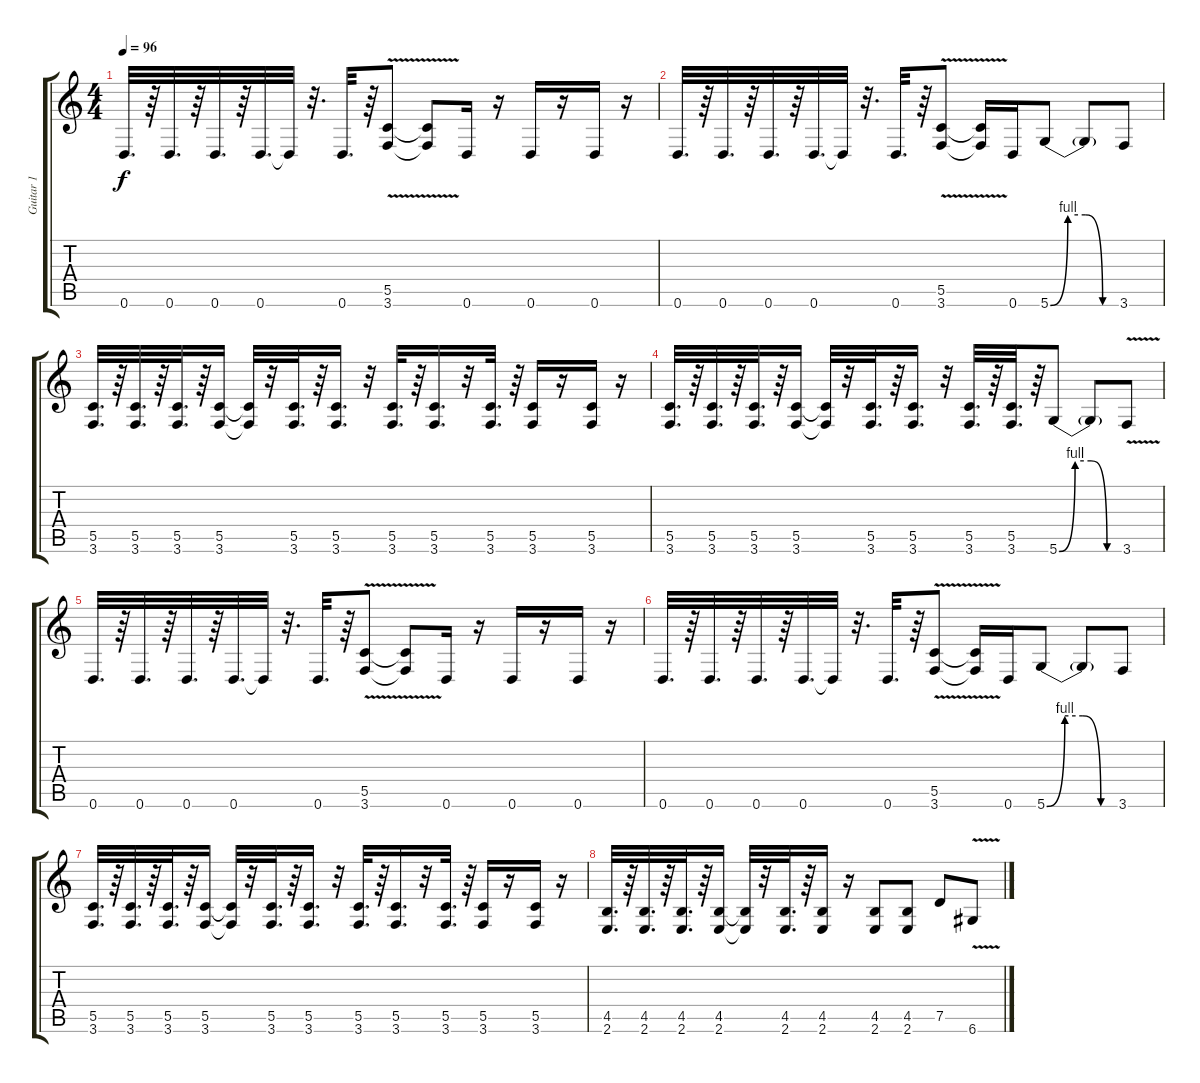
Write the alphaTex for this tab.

\track ("Guitar 1" "Guitar 1") {instrument distortionguitar}
\staff {score tabs}
\tuning (D4 A3 F3 C3 G2 D2) {hide}
\ts (4 4)
\tempo 96
\clef g2
\ks c
0.6.32{d dy f} r.64 0.6.32{d} r.64 0.6.32{d} r.64 0.6.32{d} 0.6{t}.32 r.32{d} 0.6.32{d} r.64 (5.5{v} 3.6{v}).8 (5.5{v t} 3.6{v t}).8 0.6.16 r.16 0.6.16 r.16 0.6.16 r.16 |
0.6.32{d} r.64 0.6.32{d} r.64 0.6.32{d} r.64 0.6.32{d} 0.6{t}.32 r.32{d} 0.6.32{d} r.64 (5.5{v} 3.6{v}).8 (5.5{v t} 3.6{v t}).16 0.6.16 5.6{be (custom 0 0 15 4 30 4 45 0 60 0)}.8 5.6{t}.8 3.6.8 |
(5.5 3.6).32{d} r.64 (5.5 3.6).32{d} r.64 (5.5 3.6).32{d} r.64 (5.5 3.6).16 (5.5{t} 3.6{t}).32 r.32 (5.5 3.6).32{d} r.64 (5.5 3.6).16{d} r.32 (5.5 3.6).32{d} r.64 (5.5 3.6).16{d} r.32 (5.5 3.6).32{d} r.64 (5.5 3.6).16 r.16 (5.5 3.6).16 r.16 |
(5.5 3.6).32{d} r.64 (5.5 3.6).32{d} r.64 (5.5 3.6).32{d} r.64 (5.5 3.6).16 (5.5{t} 3.6{t}).32 r.32 (5.5 3.6).32{d} r.64 (5.5 3.6).16{d} r.32 (5.5 3.6).32{d} r.64 (5.5 3.6).32{d} r.64 5.6{be (custom 0 0 15 4 30 4 45 0 60 0)}.8 5.6{t}.8 3.6{v}.8 |
0.6.32{d} r.64 0.6.32{d} r.64 0.6.32{d} r.64 0.6.32{d} 0.6{t}.32 r.32{d} 0.6.32{d} r.64 (5.5{v} 3.6{v}).8 (5.5{v t} 3.6{v t}).8 0.6.16 r.16 0.6.16 r.16 0.6.16 r.16 |
0.6.32{d} r.64 0.6.32{d} r.64 0.6.32{d} r.64 0.6.32{d} 0.6{t}.32 r.32{d} 0.6.32{d} r.64 (5.5{v} 3.6{v}).8 (5.5{v t} 3.6{v t}).16 0.6.16 5.6{be (custom 0 0 15 4 30 4 45 0 60 0)}.8 5.6{t}.8 3.6.8 |
(5.5 3.6).32{d} r.64 (5.5 3.6).32{d} r.64 (5.5 3.6).32{d} r.64 (5.5 3.6).16 (5.5{t} 3.6{t}).32 r.32 (5.5 3.6).32{d} r.64 (5.5 3.6).16{d} r.32 (5.5 3.6).32{d} r.64 (5.5 3.6).16{d} r.32 (5.5 3.6).32{d} r.64 (5.5 3.6).16 r.16 (5.5 3.6).16 r.16 |
(4.5 2.6).32{d} r.64 (4.5 2.6).32{d} r.64 (4.5 2.6).32{d} r.64 (4.5 2.6).16 (4.5{t} 2.6{t}).32 r.32 (4.5 2.6).32{d} r.64 (4.5 2.6).16 r.16 (4.5 2.6).8 (4.5 2.6).8 7.5.8 6.6{v}.8
